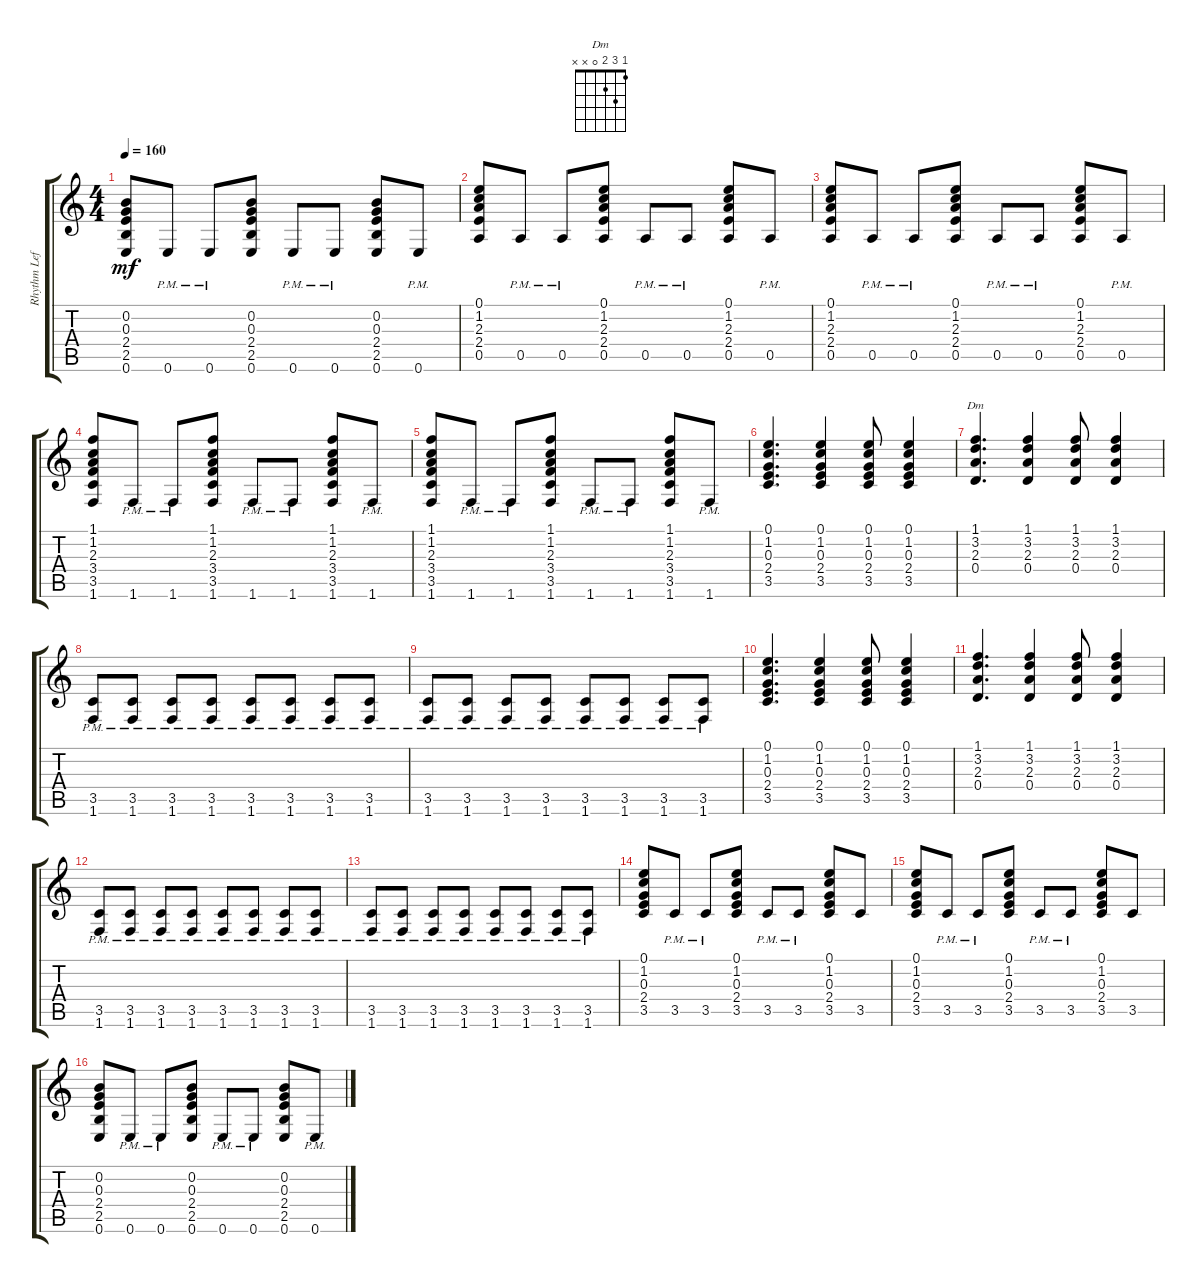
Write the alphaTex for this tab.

\track ("Rhythm Left" "Rhythm Lef") {instrument acousticguitarsteel}
\staff {score tabs}
\tuning (E4 B3 G3 D3 A2 E2) {hide}
\chord ("Dm" 1 3 2 0 x x)
\ts (4 4)
\tempo 160
\clef g2
\ks c
(0.2 0.3 2.4 2.5 0.6).8{dy mf} 0.6{pm}.8 0.6{pm}.8 (0.2 0.3 2.4 2.5 0.6).8 0.6{pm}.8 0.6{pm}.8 (0.2 0.3 2.4 2.5 0.6).8 0.6{pm}.8 |
(0.1 1.2 2.3 2.4 0.5).8 0.5{pm}.8 0.5{pm}.8 (0.1 1.2 2.3 2.4 0.5).8 0.5{pm}.8 0.5{pm}.8 (0.1 1.2 2.3 2.4 0.5).8 0.5{pm}.8 |
(0.1 1.2 2.3 2.4 0.5).8 0.5{pm}.8 0.5{pm}.8 (0.1 1.2 2.3 2.4 0.5).8 0.5{pm}.8 0.5{pm}.8 (0.1 1.2 2.3 2.4 0.5).8 0.5{pm}.8 |
(1.1 1.2 2.3 3.4 3.5 1.6).8 1.6{pm}.8 1.6{pm}.8 (1.1 1.2 2.3 3.4 3.5 1.6).8 1.6{pm}.8 1.6{pm}.8 (1.1 1.2 2.3 3.4 3.5 1.6).8 1.6{pm}.8 |
(1.1 1.2 2.3 3.4 3.5 1.6).8 1.6{pm}.8 1.6{pm}.8 (1.1 1.2 2.3 3.4 3.5 1.6).8 1.6{pm}.8 1.6{pm}.8 (1.1 1.2 2.3 3.4 3.5 1.6).8 1.6{pm}.8 |
(0.1 1.2 0.3 2.4 3.5).4{d} (0.1 1.2 0.3 2.4 3.5).4 (0.1 1.2 0.3 2.4 3.5).8 (0.1 1.2 0.3 2.4 3.5).4 |
(1.1 3.2 2.3 0.4).4{d ch "Dm"} (1.1 3.2 2.3 0.4).4 (1.1 3.2 2.3 0.4).8 (1.1 3.2 2.3 0.4).4 |
(3.5{pm} 1.6{pm}).8 (3.5{pm} 1.6{pm}).8 (3.5{pm} 1.6{pm}).8 (3.5{pm} 1.6{pm}).8 (3.5{pm} 1.6{pm}).8 (3.5{pm} 1.6{pm}).8 (3.5{pm} 1.6{pm}).8 (3.5{pm} 1.6{pm}).8 |
(3.5{pm} 1.6{pm}).8 (3.5{pm} 1.6{pm}).8 (3.5{pm} 1.6{pm}).8 (3.5{pm} 1.6{pm}).8 (3.5{pm} 1.6{pm}).8 (3.5{pm} 1.6{pm}).8 (3.5{pm} 1.6{pm}).8 (3.5{pm} 1.6{pm}).8 |
(0.1 1.2 0.3 2.4 3.5).4{d} (0.1 1.2 0.3 2.4 3.5).4 (0.1 1.2 0.3 2.4 3.5).8 (0.1 1.2 0.3 2.4 3.5).4 |
(1.1 3.2 2.3 0.4).4{d} (1.1 3.2 2.3 0.4).4 (1.1 3.2 2.3 0.4).8 (1.1 3.2 2.3 0.4).4 |
(3.5{pm} 1.6{pm}).8 (3.5{pm} 1.6{pm}).8 (3.5{pm} 1.6{pm}).8 (3.5{pm} 1.6{pm}).8 (3.5{pm} 1.6{pm}).8 (3.5{pm} 1.6{pm}).8 (3.5{pm} 1.6{pm}).8 (3.5{pm} 1.6{pm}).8 |
(3.5{pm} 1.6{pm}).8 (3.5{pm} 1.6{pm}).8 (3.5{pm} 1.6{pm}).8 (3.5{pm} 1.6{pm}).8 (3.5{pm} 1.6{pm}).8 (3.5{pm} 1.6{pm}).8 (3.5{pm} 1.6{pm}).8 (3.5{pm} 1.6{pm}).8 |
(0.1 1.2 0.3 2.4 3.5).8 3.5{pm}.8 3.5{pm}.8 (0.1 1.2 0.3 2.4 3.5).8 3.5{pm}.8 3.5{pm}.8 (0.1 1.2 0.3 2.4 3.5).8 3.5.8 |
(0.1 1.2 0.3 2.4 3.5).8 3.5{pm}.8 3.5{pm}.8 (0.1 1.2 0.3 2.4 3.5).8 3.5{pm}.8 3.5{pm}.8 (0.1 1.2 0.3 2.4 3.5).8 3.5.8 |
(0.2 0.3 2.4 2.5 0.6).8 0.6{pm}.8 0.6{pm}.8 (0.2 0.3 2.4 2.5 0.6).8 0.6{pm}.8 0.6{pm}.8 (0.2 0.3 2.4 2.5 0.6).8 0.6{pm}.8
